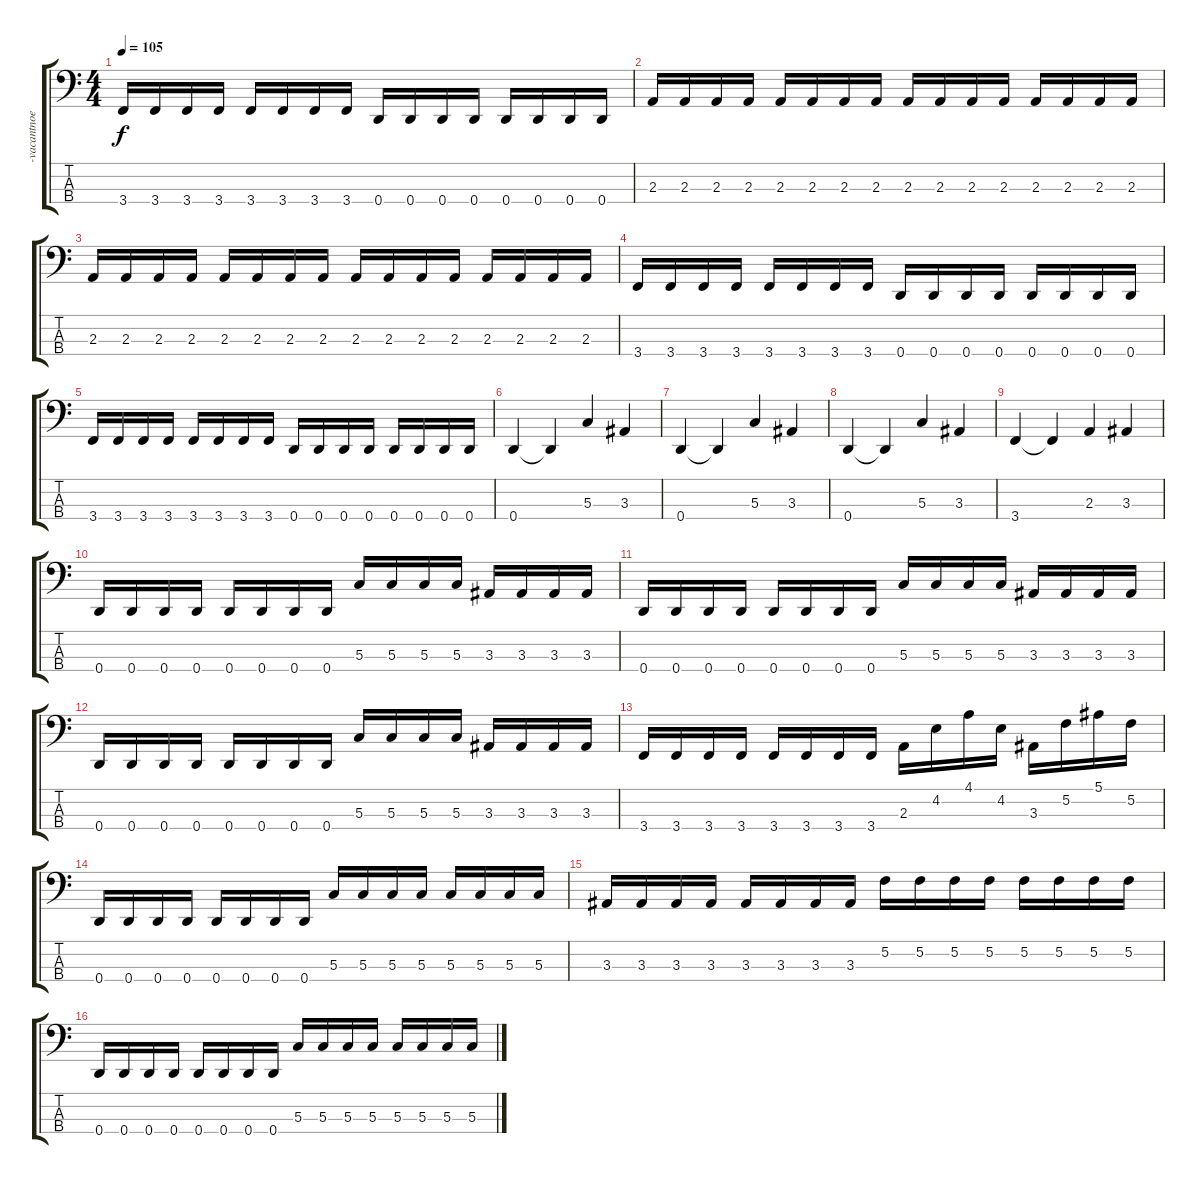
\track ("-vacantnoe-" "-vacantnoe") {instrument electricbassfinger}
\staff {score tabs}
\tuning (F2 C2 G1 D1) {hide}
\ts (4 4)
\tempo 105
\clef f4
\ks c
3.4.16{dy f} 3.4.16 3.4.16 3.4.16 3.4.16 3.4.16 3.4.16 3.4.16 0.4.16 0.4.16 0.4.16 0.4.16 0.4.16 0.4.16 0.4.16 0.4.16 |
2.3.16 2.3.16 2.3.16 2.3.16 2.3.16 2.3.16 2.3.16 2.3.16 2.3.16 2.3.16 2.3.16 2.3.16 2.3.16 2.3.16 2.3.16 2.3.16 |
2.3.16 2.3.16 2.3.16 2.3.16 2.3.16 2.3.16 2.3.16 2.3.16 2.3.16 2.3.16 2.3.16 2.3.16 2.3.16 2.3.16 2.3.16 2.3.16 |
3.4.16 3.4.16 3.4.16 3.4.16 3.4.16 3.4.16 3.4.16 3.4.16 0.4.16 0.4.16 0.4.16 0.4.16 0.4.16 0.4.16 0.4.16 0.4.16 |
3.4.16 3.4.16 3.4.16 3.4.16 3.4.16 3.4.16 3.4.16 3.4.16 0.4.16 0.4.16 0.4.16 0.4.16 0.4.16 0.4.16 0.4.16 0.4.16 |
\section ("" "")
0.4.4 0.4{t}.4 5.3.4 3.3.4 |
0.4.4 0.4{t}.4 5.3.4 3.3.4 |
0.4.4 0.4{t}.4 5.3.4 3.3.4 |
3.4.4 3.4{t}.4 2.3.4 3.3.4 |
0.4.16 0.4.16 0.4.16 0.4.16 0.4.16 0.4.16 0.4.16 0.4.16 5.3.16 5.3.16 5.3.16 5.3.16 3.3.16 3.3.16 3.3.16 3.3.16 |
0.4.16 0.4.16 0.4.16 0.4.16 0.4.16 0.4.16 0.4.16 0.4.16 5.3.16 5.3.16 5.3.16 5.3.16 3.3.16 3.3.16 3.3.16 3.3.16 |
0.4.16 0.4.16 0.4.16 0.4.16 0.4.16 0.4.16 0.4.16 0.4.16 5.3.16 5.3.16 5.3.16 5.3.16 3.3.16 3.3.16 3.3.16 3.3.16 |
3.4.16 3.4.16 3.4.16 3.4.16 3.4.16 3.4.16 3.4.16 3.4.16 2.3.16 4.2.16 4.1.16 4.2.16 3.3.16 5.2.16 5.1.16 5.2.16 |
0.4.16 0.4.16 0.4.16 0.4.16 0.4.16 0.4.16 0.4.16 0.4.16 5.3.16 5.3.16 5.3.16 5.3.16 5.3.16 5.3.16 5.3.16 5.3.16 |
3.3.16 3.3.16 3.3.16 3.3.16 3.3.16 3.3.16 3.3.16 3.3.16 5.2.16 5.2.16 5.2.16 5.2.16 5.2.16 5.2.16 5.2.16 5.2.16 |
0.4.16 0.4.16 0.4.16 0.4.16 0.4.16 0.4.16 0.4.16 0.4.16 5.3.16 5.3.16 5.3.16 5.3.16 5.3.16 5.3.16 5.3.16 5.3.16
